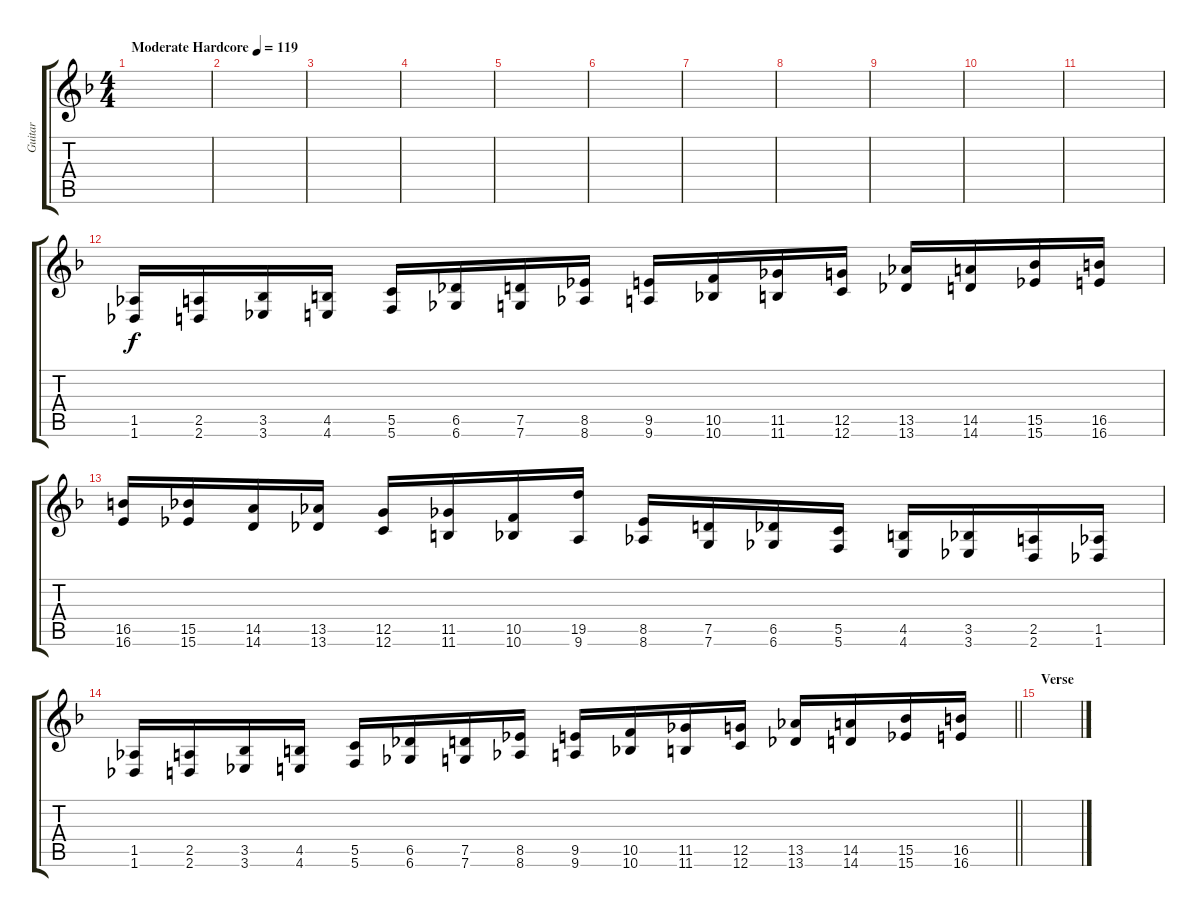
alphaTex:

\track ("Guitar" "Guitar") {instrument distortionguitar}
\staff {score tabs}
\tuning (D4 A3 F3 C3 G2 C2) {hide}
\ts (4 4)
\tempo (119 "Moderate Hardcore")
\clef g2
\ks dminor
|
|
|
|
|
|
|
|
|
|
|
(1.5 1.6).16{instrument guitarfretnoise} (2.5 2.6).16 (3.5 3.6).16 (4.5 4.6).16 (5.5 5.6).16 (6.5 6.6).16 (7.5 7.6).16 (8.5 8.6).16 (9.5 9.6).16 (10.5 10.6).16 (11.5 11.6).16 (12.5 12.6).16 (13.5 13.6).16 (14.5 14.6).16 (15.5 15.6).16 (16.5 16.6).16 |
(16.5 16.6).16 (15.5 15.6).16 (14.5 14.6).16 (13.5 13.6).16 (12.5 12.6).16 (11.5 11.6).16 (10.5 10.6).16 (19.5 9.6).16 (8.5 8.6).16 (7.5 7.6).16 (6.5 6.6).16 (5.5 5.6).16 (4.5 4.6).16 (3.5 3.6).16 (2.5 2.6).16 (1.5 1.6).16 |
\barLineRight lightlight
(1.5 1.6).16 (2.5 2.6).16 (3.5 3.6).16 (4.5 4.6).16 (5.5 5.6).16 (6.5 6.6).16 (7.5 7.6).16 (8.5 8.6).16 (9.5 9.6).16 (10.5 10.6).16 (11.5 11.6).16 (12.5 12.6).16 (13.5 13.6).16 (14.5 14.6).16 (15.5 15.6).16 (16.5 16.6).16 |
\section ("" "Verse")
